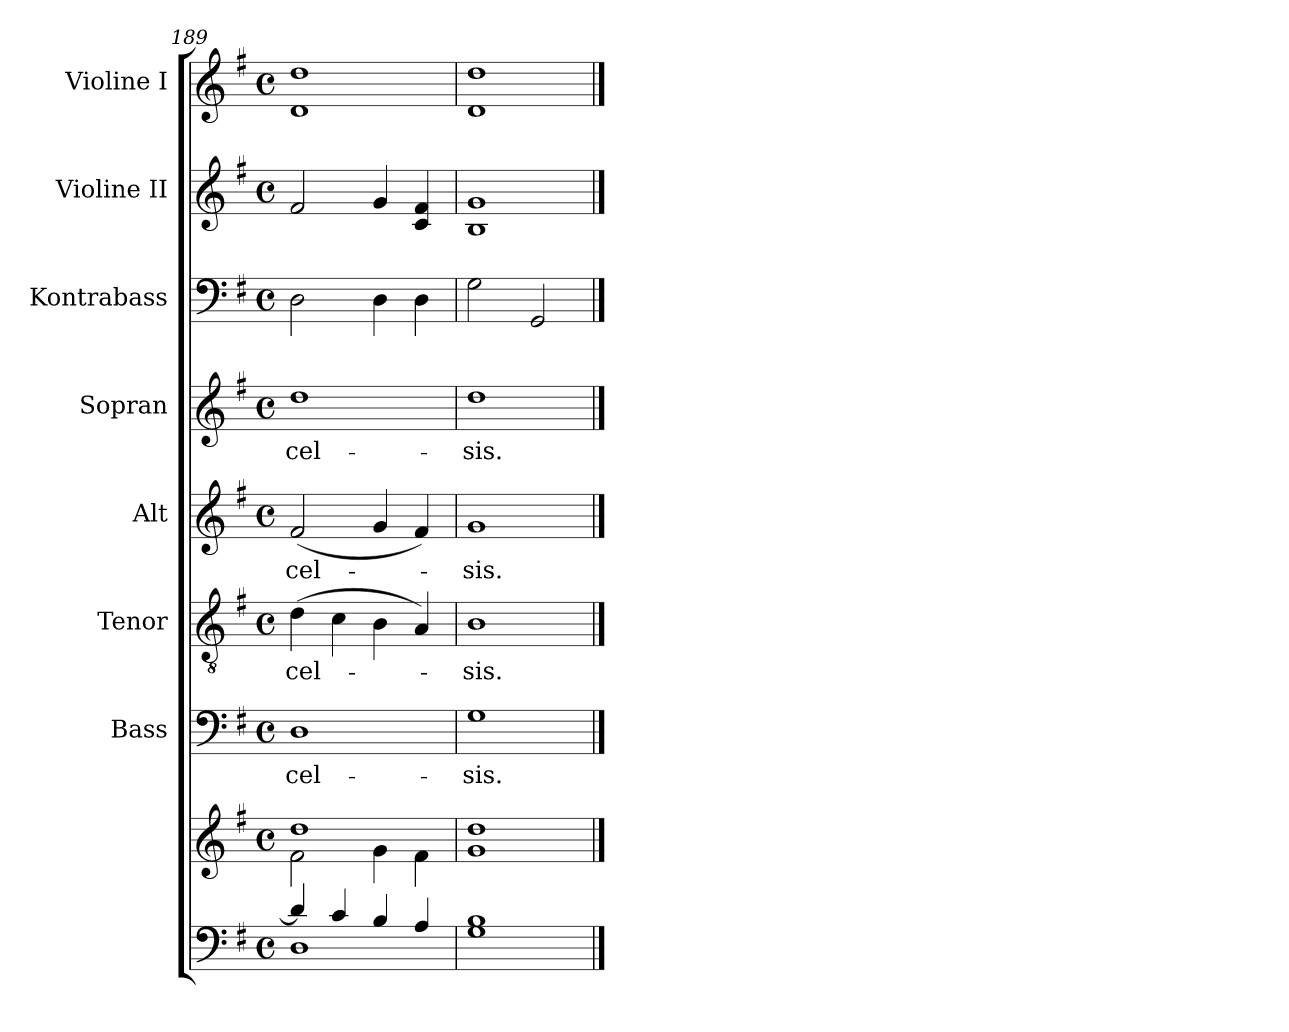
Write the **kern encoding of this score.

**kern	**kern	**kern	**text	**kern	**text	**kern	**text	**kern	**text	**kern	**kern	**kern
*part8	*part8	*part7	*part7	*part6	*part6	*part5	*part5	*part4	*part4	*part3	*part2	*part1
*staff9	*staff8	*staff7	*staff7	*staff6	*staff6	*staff5	*staff5	*staff4	*staff4	*staff3	*staff2	*staff1
*	*	*I"Bass	*	*I"Tenor	*	*I"Alt	*	*I"Sopran	*	*I"Kontrabass	*I"Violine II	*I"Violine I
*	*	*I'B.	*	*I'T.	*	*I'A.	*	*I'S.	*	*I'Kb.	*I'Vl. II	*I'Vl. I
*clefF4	*clefG2	*clefF4	*	*clefGv2	*	*clefG2	*	*clefG2	*	*clefF4	*clefG2	*clefG2
*	*	*	*	*	*	*	*	*	*	*ITrd7c12	*	*
*k[f#]	*k[f#]	*k[f#]	*	*k[f#]	*	*k[f#]	*	*k[f#]	*	*k[f#]	*k[f#]	*k[f#]
*G:	*G:	*G:	*	*G:	*	*G:	*	*G:	*	*G:	*G:	*G:
*M4/4	*M4/4	*M4/4	*	*M4/4	*	*M4/4	*	*M4/4	*	*M4/4	*M4/4	*M4/4
*met(c)	*met(c)	*met(c)	*	*met(c)	*	*met(c)	*	*met(c)	*	*met(c)	*met(c)	*met(c)
=189	=189	=189	=189	=189	=189	=189	=189	=189	=189	=189	=189	=189
*^	*^	*	*	*	*	*	*	*	*	*	*	*
!	!	!	!	!	!LO:LY:b	!	!LO:LY:b	!	!LO:LY:b	!	!LO:LY:b	!	!	!
4d/]	1D	1dd	2f#\	1D	-cel-	(>4d\	-cel-	(<2f#/	-cel-	1dd	-cel-	2DD\	2f#/	1d 1dd
4c/	.	.	.	.	.	4c\	.	.	.	.	.	.	.	.
4B/	.	.	4g\	.	.	4B\	.	4g/	.	.	.	4DD\	4g/	.
4A/	.	.	4f#\	.	.	4A/)	.	4f#/)	.	.	.	4DD\	4c/ 4f#/	.
=190	=190	=190	=190	=190	=190	=190	=190	=190	=190	=190	=190	=190	=190	=190
!	!	!	!	!	!LO:LY:b	!	!LO:LY:b	!	!LO:LY:b	!	!LO:LY:b	!	!	!
1B	1G	1dd	1g	1G	-sis.	1B	-sis.	1g	-sis.	1dd	-sis.	2GG\	1B 1g	1d 1dd
.	.	.	.	.	.	.	.	.	.	.	.	2GGG/	.	.
*v	*v	*	*	*	*	*	*	*	*	*	*	*	*	*
*	*v	*v	*	*	*	*	*	*	*	*	*	*	*
==	==	==	==	==	==	==	==	==	==	==	==	==
*-	*-	*-	*-	*-	*-	*-	*-	*-	*-	*-	*-	*-
